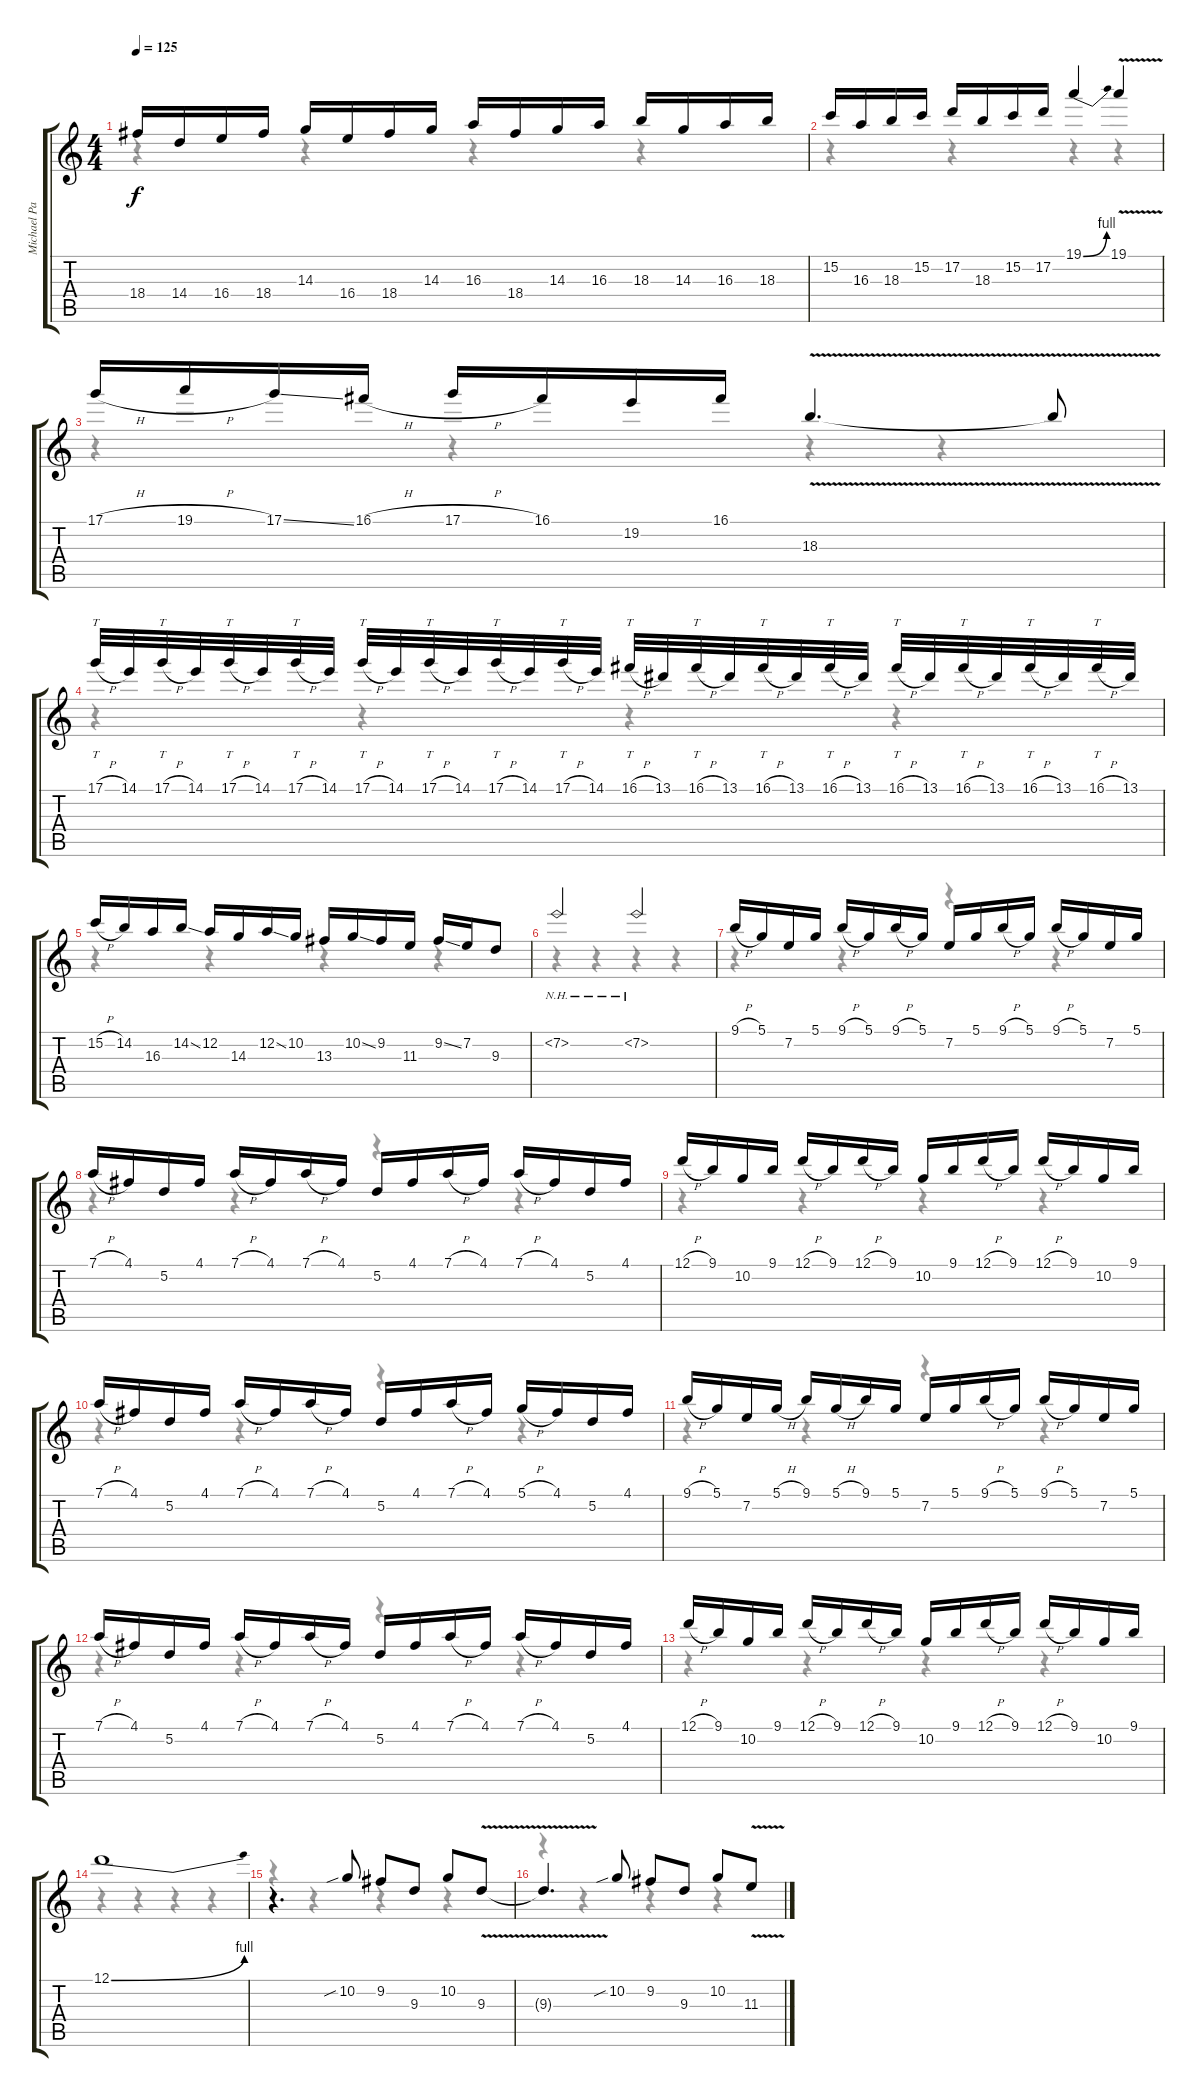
\track ("Michael Padge" "Michael Pa") {instrument distortionguitar}
\staff {score tabs}
\tuning (D4 A3 F3 C3 G2 C2) {hide}
\voice
\ts (4 4)
\tempo 125
\clef g2
\ks c
18.4.16{dy f} 14.4.16 16.4.16 18.4.16 14.3.16 16.4.16 18.4.16 14.3.16 16.3.16 18.4.16 14.3.16 16.3.16 18.3.16 14.3.16 16.3.16 18.3.16 |
15.2.16 16.3.16 18.3.16 15.2.16 17.2.16 18.3.16 15.2.16 17.2.16 19.1{be (bend 0 0 60 4)}.4 19.1{v}.4 |
17.1{h}.16 19.1{h}.16 17.1{ss}.16 16.1{h}.16 17.1{h}.16 16.1.16 19.2.16 16.1.16 18.3{v}.4{d} 18.3{v t}.8 |
17.1{h}.32{tt} 14.1.32 17.1{h}.32{tt} 14.1.32 17.1{h}.32{tt} 14.1.32 17.1{h}.32{tt} 14.1.32 17.1{h}.32{tt} 14.1.32 17.1{h}.32{tt} 14.1.32 17.1{h}.32{tt} 14.1.32 17.1{h}.32{tt} 14.1.32 16.1{h}.32{tt} 13.1.32 16.1{h}.32{tt} 13.1.32 16.1{h}.32{tt} 13.1.32 16.1{h}.32{tt} 13.1.32 16.1{h}.32{tt} 13.1.32 16.1{h}.32{tt} 13.1.32 16.1{h}.32{tt} 13.1.32 16.1{h}.32{tt} 13.1.32 |
15.2{h}.16 14.2.16 16.3.16 14.2{ss}.16 12.2.16 14.3.16 12.2{ss}.16 10.2.16 13.3.16 10.2{ss}.16 9.2.16 11.3.16 9.2{ss}.16 7.2.16 9.3.8 |
7.2{nh}.2 7.2{nh}.2 |
9.1{h}.16 5.1.16 7.2.16 5.1.16 9.1{h}.16 5.1.16 9.1{h}.16 5.1.16 7.2.16 5.1.16 9.1{h}.16 5.1.16 9.1{h}.16 5.1.16 7.2.16 5.1.16 |
7.1{h}.16 4.1.16 5.2.16 4.1.16 7.1{h}.16 4.1.16 7.1{h}.16 4.1.16 5.2.16 4.1.16 7.1{h}.16 4.1.16 7.1{h}.16 4.1.16 5.2.16 4.1.16 |
12.1{h}.16 9.1.16 10.2.16 9.1.16 12.1{h}.16 9.1.16 12.1{h}.16 9.1.16 10.2.16 9.1.16 12.1{h}.16 9.1.16 12.1{h}.16 9.1.16 10.2.16 9.1.16 |
7.1{h}.16 4.1.16 5.2.16 4.1.16 7.1{h}.16 4.1.16 7.1{h}.16 4.1.16 5.2.16 4.1.16 7.1{h}.16 4.1.16 5.1{h}.16 4.1.16 5.2.16 4.1.16 |
9.1{h}.16 5.1.16 7.2.16 5.1{h}.16 9.1.16 5.1{h}.16 9.1.16 5.1.16 7.2.16 5.1.16 9.1{h}.16 5.1.16 9.1{h}.16 5.1.16 7.2.16 5.1.16 |
7.1{h}.16 4.1.16 5.2.16 4.1.16 7.1{h}.16 4.1.16 7.1{h}.16 4.1.16 5.2.16 4.1.16 7.1{h}.16 4.1.16 7.1{h}.16 4.1.16 5.2.16 4.1.16 |
12.1{h}.16 9.1.16 10.2.16 9.1.16 12.1{h}.16 9.1.16 12.1{h}.16 9.1.16 10.2.16 9.1.16 12.1{h}.16 9.1.16 12.1{h}.16 9.1.16 10.2.16 9.1.16 |
12.1{be (bend 0 0 60 4)}.1 |
r.4{d} 10.2{sib}.8 9.2.8 9.3.8 10.2.8 9.3{v}.8 |
9.3{v t}.4{d} 10.2{sib}.8 9.2.8 9.3.8 10.2.8 11.3{v}.8
\voice
\clef g2
\ottava regular
\simile none
\ks c
r.4{dy f} r.4 r.4 r.4 |
r.4 r.4 r.4 r.4 |
r.4 r.4 r.4 r.4 |
r.4 r.4 r.4 r.4 |
r.4 r.4 r.4 r.4 |
r.4 r.4 r.4 r.4 |
r.4 r.4 r.4 r.4 |
r.4 r.4 r.4 r.4 |
r.4 r.4 r.4 r.4 |
r.4 r.4 r.4 r.4 |
r.4 r.4 r.4 r.4 |
r.4 r.4 r.4 r.4 |
r.4 r.4 r.4 r.4 |
r.4 r.4 r.4 r.4 |
r.4 r.4 r.4 r.4 |
r.4 r.4 r.4 r.4
